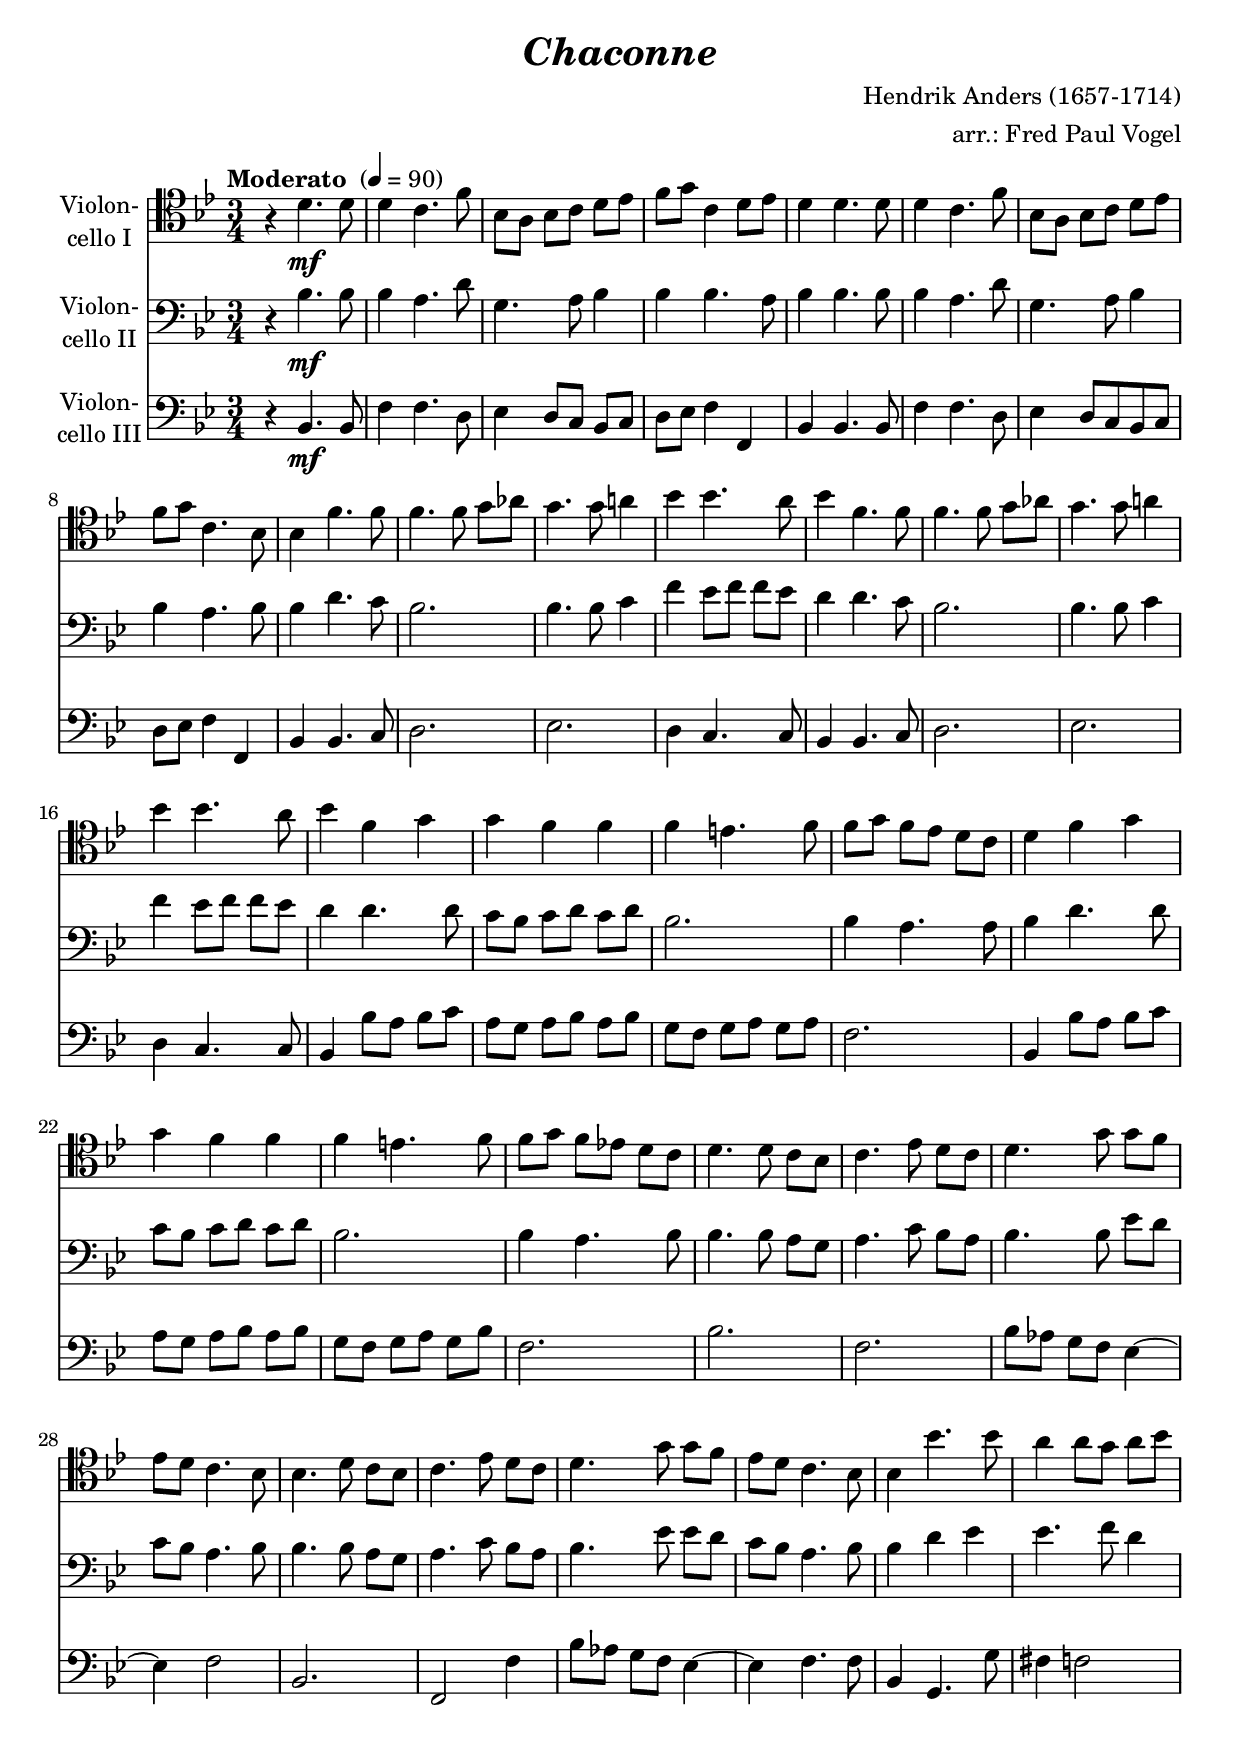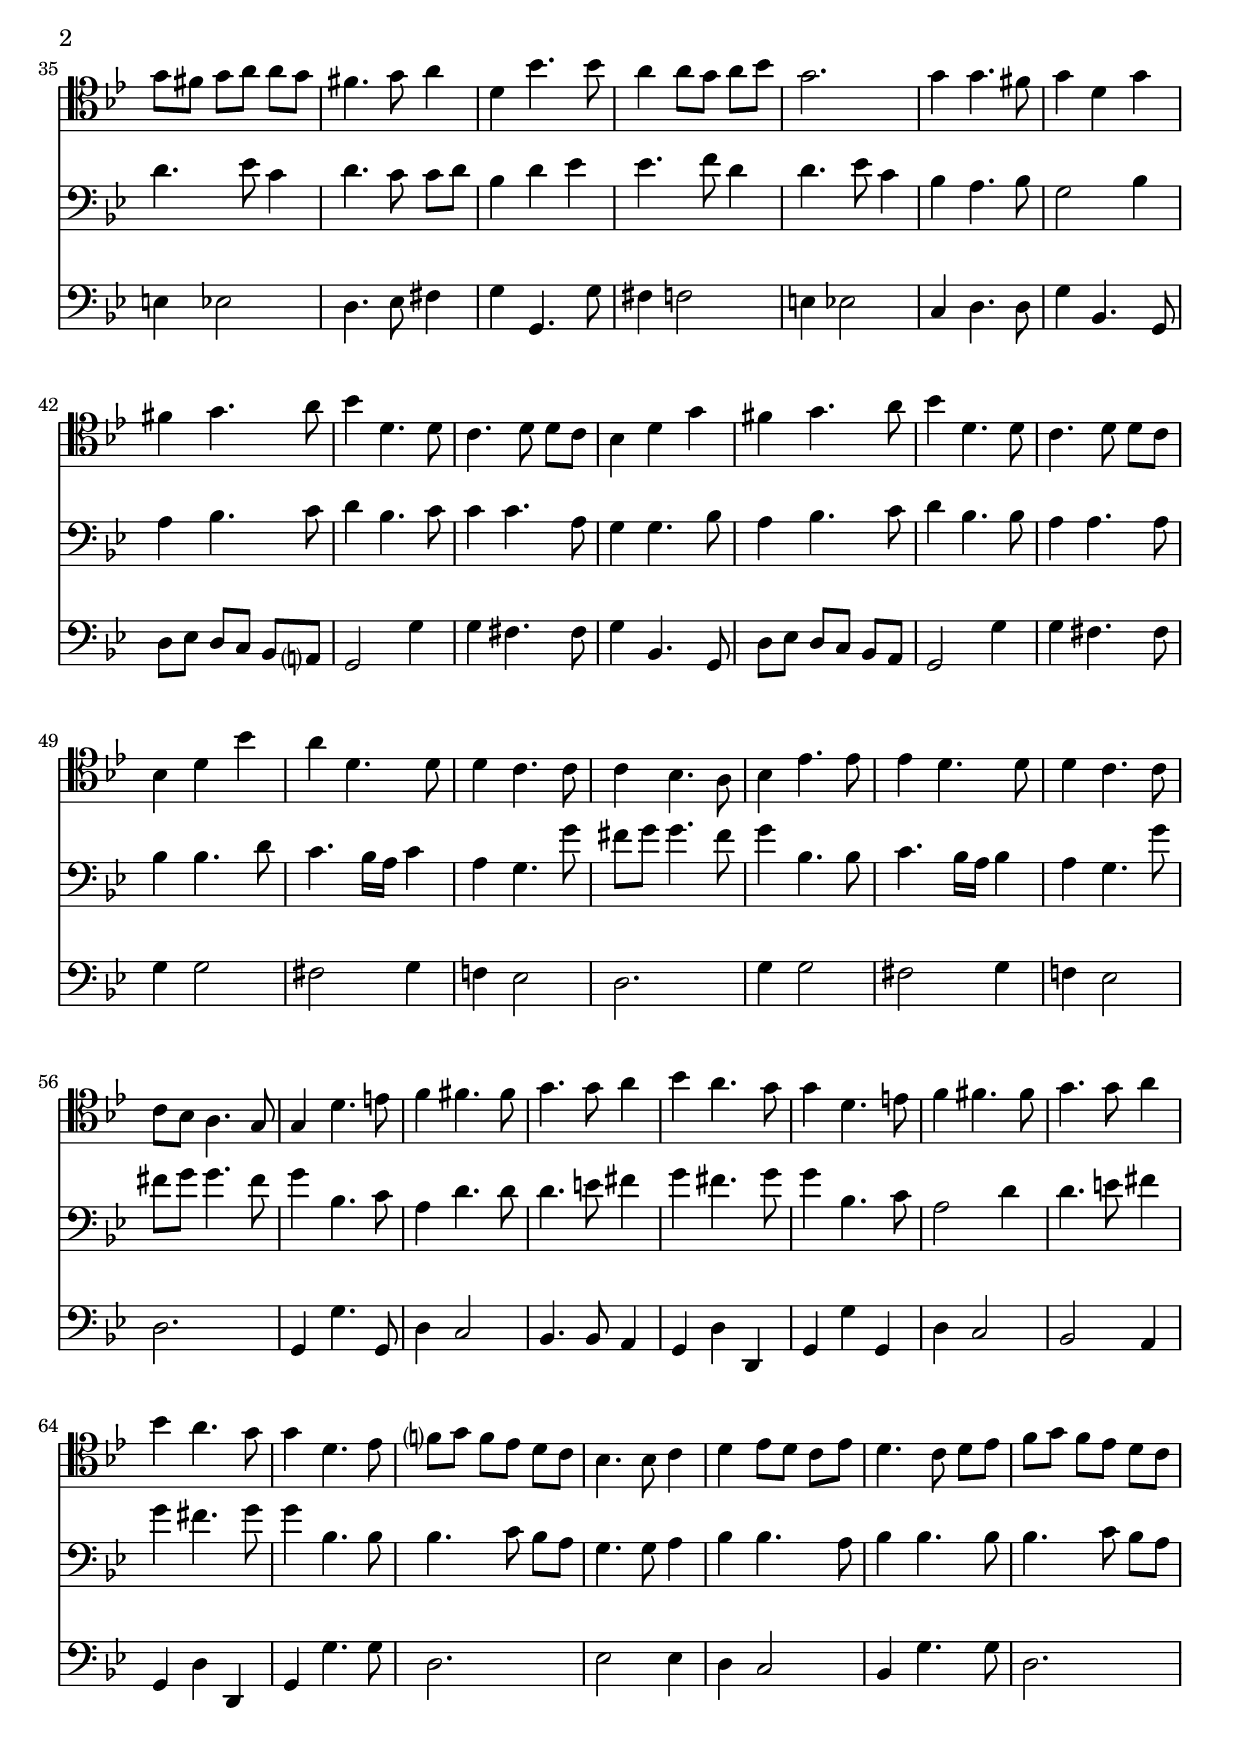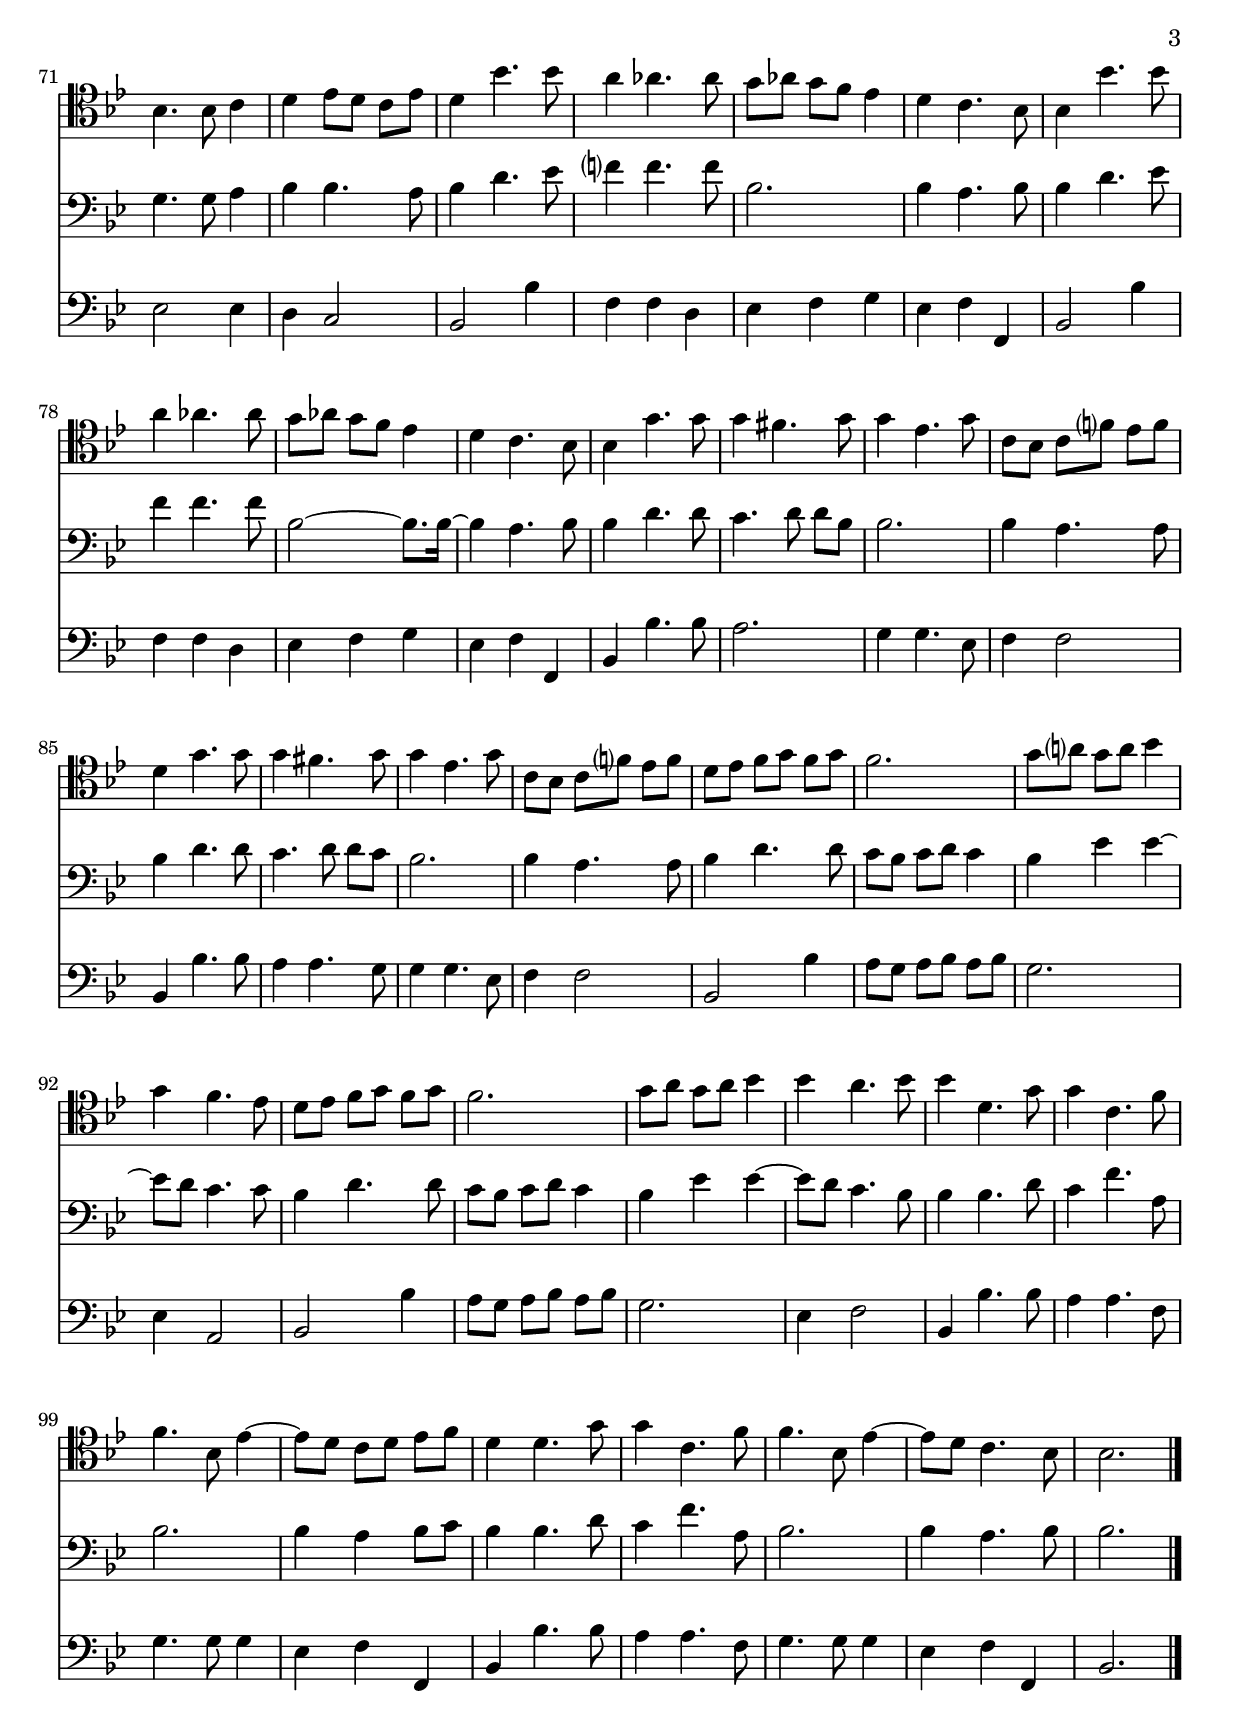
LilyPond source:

\version "2.18.2"
\include "deutsch.ly"

#(set-global-staff-size 21)

\header {
  title     = \markup \bold \italic "Chaconne"
  composer  = "Hendrik Anders (1657-1714)"
  arranger  = "arr.: Fred Paul Vogel"
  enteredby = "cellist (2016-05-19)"
%  piece     = ""
}

voiceconsts = {
  \key b \major
  \time 3/4
  \clef "bass"
  \tempo "Moderato " 4=90
  \numericTimeSignature
%  \compressFullBarRests
  \set tupletSpannerDuration = #(ly:make-moment 1 4)
  % Set default beaming for all staves
  \set Timing.beamExceptions = #'()
  \set Timing.baseMoment     = #(ly:make-moment 1 4)
  \set Timing.beatStructure  = #'(1 1 1)
}

mist = "string ensemble 1"
%miba = "trombone"
miba = "bassoon"
mivc = "trombone"
mikl = "concertina"
mipz = "electric bass (finger)"

va = \relative c' {
  \voiceconsts
  \clef "tenor"

  r4 d4.\mf d8
  d4 c4. f8
  b, a b c d es
  f g c,4 d8 es

  d4 d4. d8
  d4 c4. f8
  b, a b c d es
  f g c,4. b8
  b4 f'4. f8
  f4. f8 g as

  g4. g8 a!4
  b b4. a8
  b4 f4. f8
  f4. f8 g as
  g4. g8 a!4

  b b4. a8
  b4 f g
  g f f
  f e4. f8

  f g f es d c
  d4 f g
  g f f
  f e4. f8
  f g f es! d c

  d4. d8 c b
  c4. es8 d c
  d4. g8 g f
  es d c4. b8
  b4. d8 c b

  c4. es8 d c
  d4. g8 g f
  es d c4. b8
  b4 b'4. b8
  a4 a8 g a b

  g fis g a a g
  fis4. g8 a4
  d, b'4. b8
  a4 a8 g a b
  g2.

  g4 g4. fis8
  g4 d g
  fis g4. a8
  b4 d,4. d8
  c4. d8 d c
  b4 d g

  fis g4. a8
  b4 d,4. d8
  c4. d8 d c
  b4 d b'
  a d,4. d8
  d4 c4. c8

  c4 b4. a8
  b4 es4. es8
  es4 d4. d8
  d4 c4. c8
  c b a4. g8

  g4 d'4. e8
  f4 fis4. fis8
  g4. g8 a4
  b a4. g8
  g4 d4. e8
  f4 fis4. fis8

  g4. g8 a4
  b a4. g8
  g4 d4. es8
  f? g f es d c
  b4. b8 c4
  d es8 d c es

  d4. c8 d es
  f g f es d c
  b4. b8 c4
  d es8 d c es
  d4 b'4. b8
  a4 as4. as8

  g as g f es4
  d c4. b8
  b4 b'4. b8
  a4 as4. as8
  g as g f es4

  d c4. b8
  b4 g'4. g8
  g4 fis4. g8
  g4 es4. g8
  c, b c f? es f
  d4 g4. g8

  g4 fis4. g8
  g4 es4. g8
  c, b c f? es f
  d es f g f g
  f2.

  g8 a? g a b4
  g f4. es8
  d es f g f g
  f2.

  g8 a g a b4
  b a4. b8
  b4 d,4. g8
  g4 c,4. f8
  f4. b,8 es4~

  es8 d c d es f
  d4 d4. g8
  g4 c,4. f8
  f4. b,8 es4~
  es8 d c4. b8
  b2. \bar "|."
}

vb = \relative c' {
  \voiceconsts

  r4 b4.\mf b8
  b4 a4. d8
  g,4. a8 b4
  b b4. a8

  b4 b4. b8
  b4 a4. d8
  g,4. a8 b4
  b a4. b8
  b4 d4. c8
  b2.

  b4. b8 c4
  f es8 f f es
  d4 d4. c8
  b2.
  b4. b8 c4

  f es8 f f es
  d4 d4. d8
  c b c d c d
  b2.

  b4 a4. a8
  b4 d4. d8
  c b c d c d
  b2.
  b4 a4. b8

  b4. b8 a g
  a4. c8 b a
  b4. b8 es d
  c b a4. b8
  b4. b8 a g

  a4. c8 b a
  b4. es8 es d
  c b a4. b8
  b4 d es
  es4. f8 d4

  d4. es8 c4
  d4. c8 c d
  b4 d es
  es4. f8 d4
  d4. es8 c4

  b a4. b8
  g2 b4
  a b4. c8
  d4 b4. c8
  c4 c4. a8
  g4 g4. b8

  a4 b4. c8
  d4 b4. b8
  a4 a4. a8
  b4 b4. d8
  c4. b16 a c4
  a g4. g'8

  fis g g4. fis8
  g4 b,4. b8
  c4. b16 a b4
  a g4. g'8
  fis g g4. fis8

  g4 b,4. c8
  a4 d4. d8
  d4. e8 fis4
  g fis4. g8
  g4 b,4. c8
  a2 d4

  d4. e8 fis4
  g fis4. g8
  g4 b,4. b8
  b4. c8 b a
  g4. g8 a4
  b b4. a8

  b4 b4. b8
  b4. c8 b a
  g4. g8 a4
  b b4. a8
  b4 d4. es8
  f?4 f4. f8

  b,2.
  b4 a4. b8
  b4 d4. es8
  f4 f4. f8

  b,2~ b8. b16~

  b4 a4. b8
  b4 d4. d8
  c4. d8 d b
  b2.
  b4 a4. a8
  b4 d4. d8

  c4. d8 d c
  b2.
  b4 a4. a8
  b4 d4. d8
  c b c d c4

  b es es~
  es8 d c4. c8
  b4 d4. d8
  c b c d c4

  b es es~
  es8 d c4. b8
  b4 b4. d8
  c4 f4. a,8
  b2.

  b4 a b8 c
  b4 b4. d8
  c4 f4. a,8
  b2.
  b4 a4. b8
  b2. \bar "|."
}

vc = \relative c {
  \voiceconsts

  r4 b4.\mf b8
  f'4 f4. d8
  es4 d8 c b c
  d es f4 f,

  b b4. b8
  f'4 f4. d8
  es4 d8[ c b c]
  d es f4 f,
  b b4. c8
  d2.

  es
  d4 c4. c8
  b4 b4. c8
  d2.
  es

  d4 c4. c8
  b4 b'8 a b c
  a g a b a b
  g f g a g a

  f2.
  b,4 b'8 a b c
  a g a b a b
  g f g a g b
  f2.

  b
  f
  b8 as g f es4~
  es f2
  b,2.

  f2 f'4
  b8 as g f es4~
  es f4. f8
  b,4 g4. g'8
  fis4 f2

  e4 es2
  d4. es8 fis4
  g g,4. g'8
  fis4 f2
  e4 es2

  c4 d4. d8
  g4 b,4. g8
  d' es d c b a?
  g2 g'4
  g fis4. fis8
  g4 b,4. g8

  d' es d c b a
  g2 g'4
  g fis4. fis8
  g4 g2
  fis g4
  f! es2

  d2.
  g4 g2
  fis g4
  f! es2
  d2.

  g,4 g'4. g,8
  d'4 c2
  b4. b8 a4
  g d' d,
  g g' g,
  d' c2

  b a4
  g d' d,
  g g'4. g8
  d2.
  es2 es4
  d c2

  b4 g'4. g8
  d2.
  es2 es4
  d c2
  b b'4
  f f d

  es f g
  es f f,
  b2 b'4
  f f d
  es f g

  es f f,
  b b'4. b8
  a2.
  g4 g4. es8
  f4 f2
  b,4 b'4. b8

  a4 a4. g8
  g4 g4. es8
  f4 f2
  b, b'4
  a8 g a b a b

  g2.
  es4 a,2
  b b'4
  a8 g a b a b

  g2.
  es4 f2
  b,4 b'4. b8
  a4 a4. f8
  g4. g8 g4

  es f f,
  b b'4. b8
  a4 a4. f8
  g4. g8 g4
  es4 f f,
  b2. \bar "|."
}


music = <<
      \new Staff {
        \set Staff.midiInstrument = \mist
        \set Staff.instrumentName = \markup \center-column { "Violon-" "cello I" }
        \transpose b b { \va }
      }

      \new Staff {
        \set Staff.midiInstrument = \mist
        \set Staff.instrumentName = \markup \center-column { "Violon-" "cello II" }
        \transpose b b { \vb }
      }

      \new Staff {
        \set Staff.midiInstrument = \miba
        \set Staff.instrumentName = \markup \center-column { "Violon-" "cello III" }
        \transpose b b { \vc }
      }
>>

\book {
  \score {
   \music
    \layout {}
  }

  \score {
    \unfoldRepeats \music

    \midi {
      \context {
        \Score
      }
    }
  }
}
